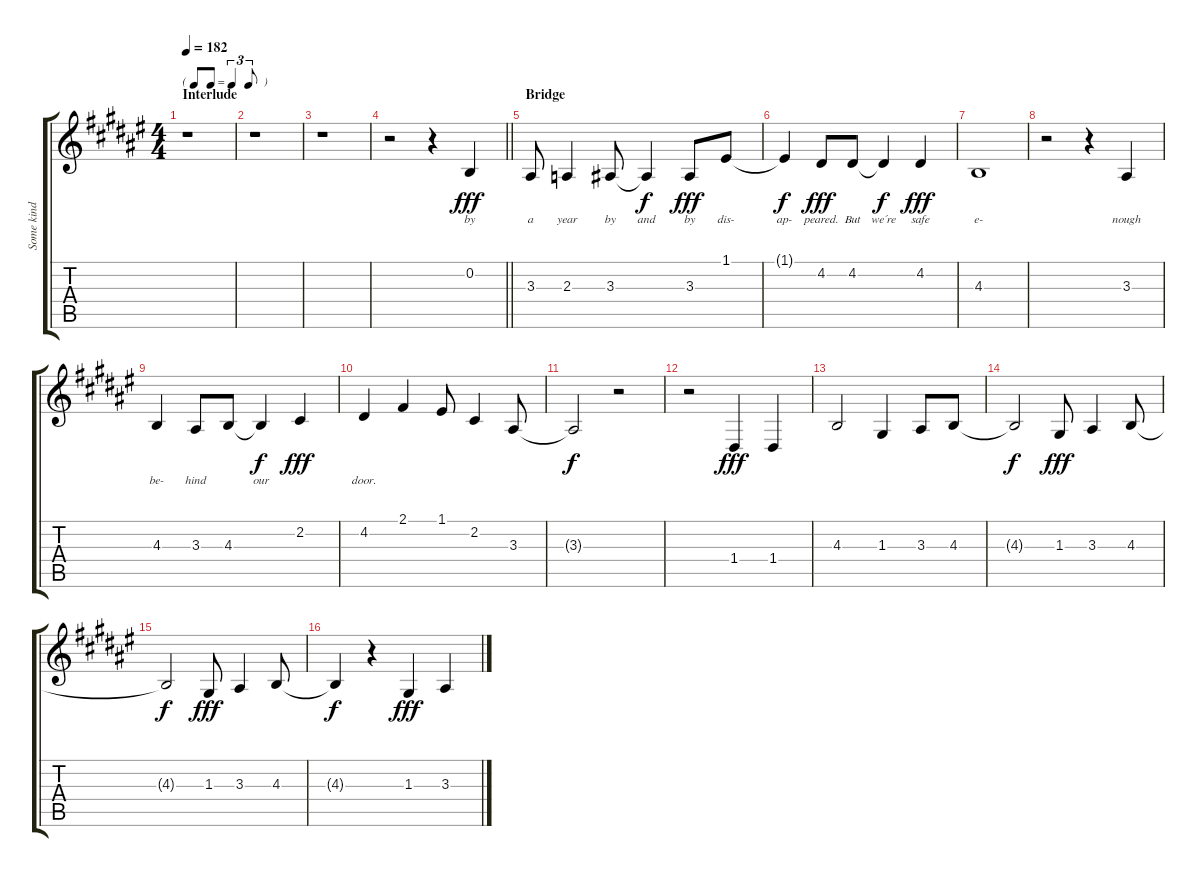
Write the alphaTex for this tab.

\track ("Some kind of vocal interpretations" "Some kind ") {instrument lead6voice}
\staff {score tabs}
\tuning (E4 B3 G3 D3 A2 E2) {hide}
\ts (4 4)
\tf triplet8th
\section ("" "Interlude")
\tempo 182
\clef g2
\ks f#
r.1{dy f} |
r.1 |
r.1 |
\barLineRight lightlight
r.2 r.4 0.2.4{lyrics (0 "by") lyrics (1 "") lyrics (2 "") lyrics (3 "") lyrics (4 "") dy fff} |
\section ("" "Bridge")
3.3.8{lyrics (0 "a") lyrics (1 "") lyrics (2 "") lyrics (3 "") lyrics (4 "")} 2.3.4{lyrics (0 "year") lyrics (1 "") lyrics (2 "") lyrics (3 "") lyrics (4 "")} 3.3.8{lyrics (0 "by") lyrics (1 "") lyrics (2 "") lyrics (3 "") lyrics (4 "")} 3.3{t}.4{lyrics (0 "and") lyrics (1 "") lyrics (2 "") lyrics (3 "") lyrics (4 "") dy f} 3.3.8{lyrics (0 "by") lyrics (1 "") lyrics (2 "") lyrics (3 "") lyrics (4 "") dy fff} 1.1.8{lyrics (0 "dis-") lyrics (1 "") lyrics (2 "") lyrics (3 "") lyrics (4 "")} |
1.1{t}.4{lyrics (0 "ap-") lyrics (1 "") lyrics (2 "") lyrics (3 "") lyrics (4 "") dy f} 4.2.8{lyrics (0 "peared.") lyrics (1 "") lyrics (2 "") lyrics (3 "") lyrics (4 "") dy fff} 4.2.8{lyrics (0 "But") lyrics (1 "") lyrics (2 "") lyrics (3 "") lyrics (4 "")} 4.2{t}.4{lyrics (0 "we´re") lyrics (1 "") lyrics (2 "") lyrics (3 "") lyrics (4 "") dy f} 4.2.4{lyrics (0 "safe") lyrics (1 "") lyrics (2 "") lyrics (3 "") lyrics (4 "") dy fff} |
4.3.1{lyrics (0 "e-") lyrics (1 "") lyrics (2 "") lyrics (3 "") lyrics (4 "")} |
r.2 r.4 3.3.4{lyrics (0 "nough") lyrics (1 "") lyrics (2 "") lyrics (3 "") lyrics (4 "")} |
4.3.4{lyrics (0 "be-") lyrics (1 "") lyrics (2 "") lyrics (3 "") lyrics (4 "")} 3.3.8{lyrics (0 "hind") lyrics (1 "") lyrics (2 "") lyrics (3 "") lyrics (4 "")} 4.3.8{lyrics (0 "") lyrics (1 "") lyrics (2 "") lyrics (3 "") lyrics (4 "")} 4.3{t}.4{lyrics (0 "our") lyrics (1 "") lyrics (2 "") lyrics (3 "") lyrics (4 "") dy f} 2.2.4{lyrics (0 "") lyrics (1 "") lyrics (2 "") lyrics (3 "") lyrics (4 "") dy fff} |
4.2.4{lyrics (0 "door.") lyrics (1 "") lyrics (2 "") lyrics (3 "") lyrics (4 "")} 2.1.4{lyrics (0 "") lyrics (1 "") lyrics (2 "") lyrics (3 "") lyrics (4 "")} 1.1.8{lyrics (0 "") lyrics (1 "") lyrics (2 "") lyrics (3 "") lyrics (4 "")} 2.2.4{lyrics (0 "") lyrics (1 "") lyrics (2 "") lyrics (3 "") lyrics (4 "")} 3.3.8{lyrics (0 "") lyrics (1 "") lyrics (2 "") lyrics (3 "") lyrics (4 "")} |
3.3{t}.2{lyrics (0 "") lyrics (1 "") lyrics (2 "") lyrics (3 "") lyrics (4 "") dy f} r.2 |
r.2 1.4.4{lyrics (0 "") lyrics (1 "") lyrics (2 "") lyrics (3 "") lyrics (4 "") dy fff} 1.4.4{lyrics (0 "") lyrics (1 "") lyrics (2 "") lyrics (3 "") lyrics (4 "")} |
4.3.2{lyrics (0 "") lyrics (1 "") lyrics (2 "") lyrics (3 "") lyrics (4 "")} 1.3.4{lyrics (0 "") lyrics (1 "") lyrics (2 "") lyrics (3 "") lyrics (4 "")} 3.3.8{lyrics (0 "") lyrics (1 "") lyrics (2 "") lyrics (3 "") lyrics (4 "")} 4.3.8{lyrics (0 "") lyrics (1 "") lyrics (2 "") lyrics (3 "") lyrics (4 "")} |
4.3{t}.2{lyrics (0 "") lyrics (1 "") lyrics (2 "") lyrics (3 "") lyrics (4 "") dy f} 1.3.8{lyrics (0 "") lyrics (1 "") lyrics (2 "") lyrics (3 "") lyrics (4 "") dy fff} 3.3.4{lyrics (0 "") lyrics (1 "") lyrics (2 "") lyrics (3 "") lyrics (4 "")} 4.3.8{lyrics (0 "") lyrics (1 "") lyrics (2 "") lyrics (3 "") lyrics (4 "")} |
4.3{t}.2{lyrics (0 "") lyrics (1 "") lyrics (2 "") lyrics (3 "") lyrics (4 "") dy f} 1.3.8{lyrics (0 "") lyrics (1 "") lyrics (2 "") lyrics (3 "") lyrics (4 "") dy fff} 3.3.4{lyrics (0 "") lyrics (1 "") lyrics (2 "") lyrics (3 "") lyrics (4 "")} 4.3.8{lyrics (0 "") lyrics (1 "") lyrics (2 "") lyrics (3 "") lyrics (4 "")} |
4.3{t}.4{lyrics (0 "") lyrics (1 "") lyrics (2 "") lyrics (3 "") lyrics (4 "") dy f} r.4 1.3.4{lyrics (0 "") lyrics (1 "") lyrics (2 "") lyrics (3 "") lyrics (4 "") dy fff} 3.3.4{lyrics (0 "") lyrics (1 "") lyrics (2 "") lyrics (3 "") lyrics (4 "")}
